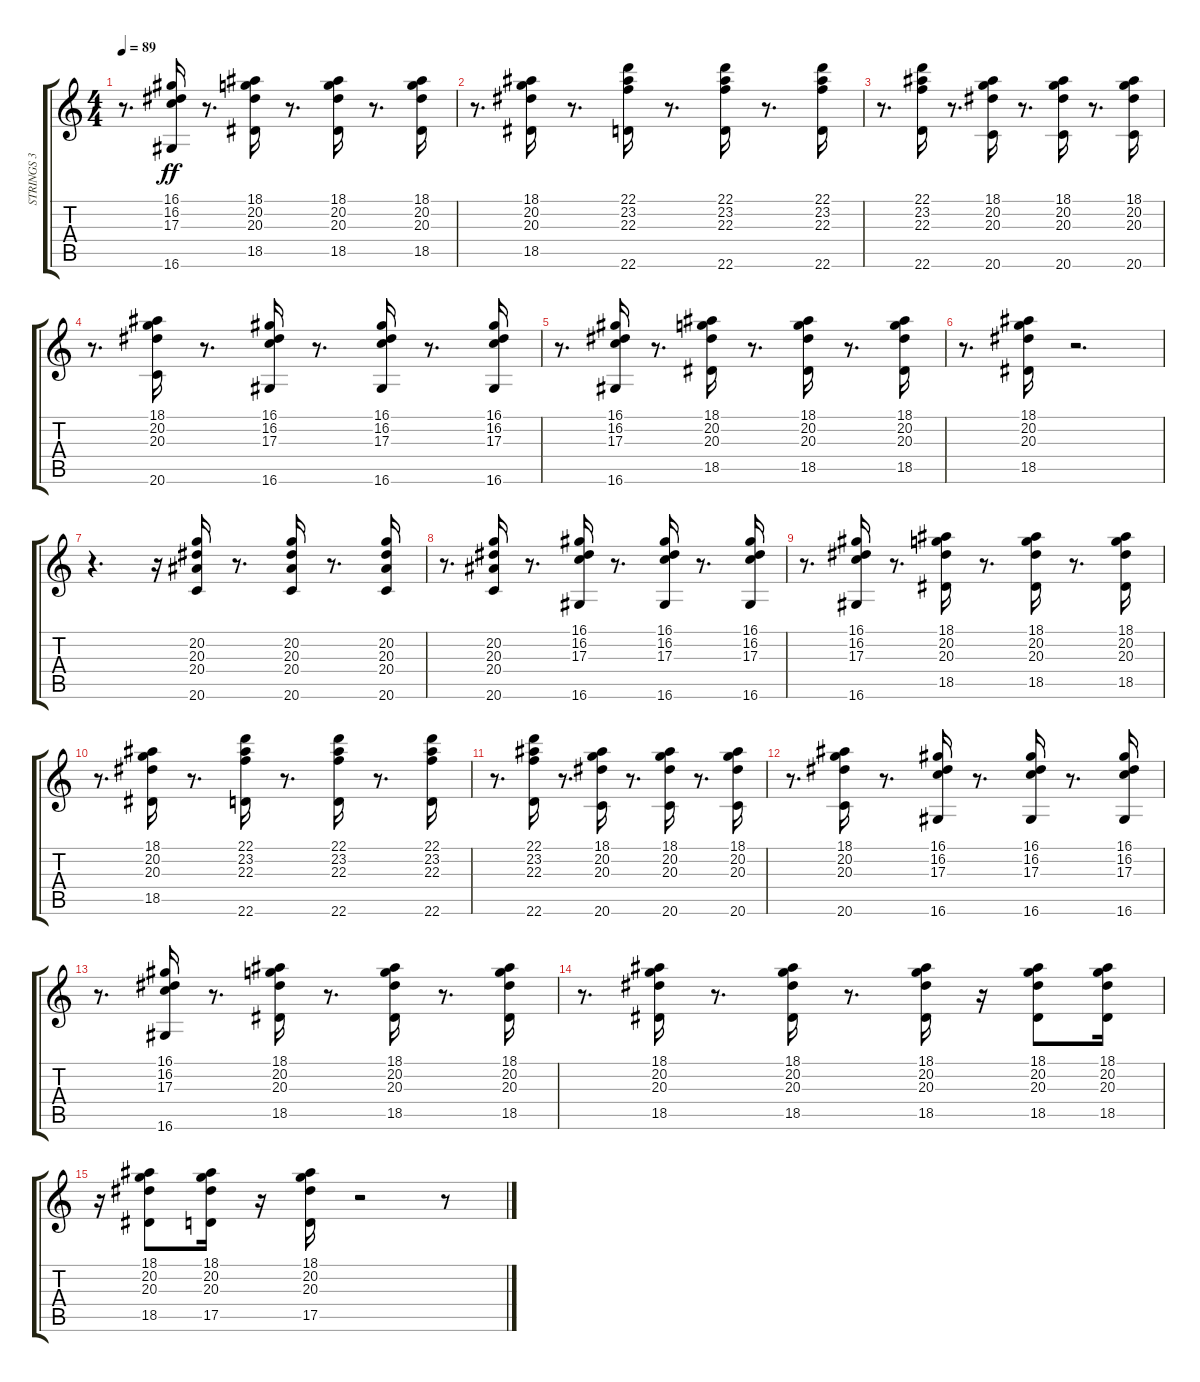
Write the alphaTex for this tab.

\track ("STRINGS 3" "STRINGS 3") {instrument stringensemble1}
\staff {score tabs}
\tuning (E4 B3 G3 D3 A2 E2) {hide}
\ts (4 4)
\tempo 89
\clef g2
\ks c
r.8{d dy ff} (16.1 16.2 17.3 16.6).16 r.8{d} (18.1 20.2 20.3 18.5).16 r.8{d} (18.1 20.2 20.3 18.5).16 r.8{d} (18.1 20.2 20.3 18.5).16 |
r.8{d} (18.1 20.2 20.3 18.5).16 r.8{d} (22.1 23.2 22.3 22.6).16 r.8{d} (22.1 23.2 22.3 22.6).16 r.8{d} (22.1 23.2 22.3 22.6).16 |
r.8{d} (22.1 23.2 22.3 22.6).16 r.8{d} (18.1 20.2 20.3 20.6).16 r.8{d} (18.1 20.2 20.3 20.6).16 r.8{d} (18.1 20.2 20.3 20.6).16 |
r.8{d} (18.1 20.2 20.3 20.6).16 r.8{d} (16.1 16.2 17.3 16.6).16 r.8{d} (16.1 16.2 17.3 16.6).16 r.8{d} (16.1 16.2 17.3 16.6).16 |
r.8{d} (16.1 16.2 17.3 16.6).16 r.8{d} (18.1 20.2 20.3 18.5).16 r.8{d} (18.1 20.2 20.3 18.5).16 r.8{d} (18.1 20.2 20.3 18.5).16 |
r.8{d} (18.1 20.2 20.3 18.5).16 r.2{d} |
r.4{d} r.16 (20.2 20.3 20.4 20.6).16 r.8{d} (20.2 20.3 20.4 20.6).16 r.8{d} (20.2 20.3 20.4 20.6).16 |
r.8{d} (20.2 20.3 20.4 20.6).16 r.8{d} (16.1 16.2 17.3 16.6).16 r.8{d} (16.1 16.2 17.3 16.6).16 r.8{d} (16.1 16.2 17.3 16.6).16 |
r.8{d} (16.1 16.2 17.3 16.6).16 r.8{d} (18.1 20.2 20.3 18.5).16 r.8{d} (18.1 20.2 20.3 18.5).16 r.8{d} (18.1 20.2 20.3 18.5).16 |
r.8{d} (18.1 20.2 20.3 18.5).16 r.8{d} (22.1 23.2 22.3 22.6).16 r.8{d} (22.1 23.2 22.3 22.6).16 r.8{d} (22.1 23.2 22.3 22.6).16 |
r.8{d} (22.1 23.2 22.3 22.6).16 r.8{d} (18.1 20.2 20.3 20.6).16 r.8{d} (18.1 20.2 20.3 20.6).16 r.8{d} (18.1 20.2 20.3 20.6).16 |
r.8{d} (18.1 20.2 20.3 20.6).16 r.8{d} (16.1 16.2 17.3 16.6).16 r.8{d} (16.1 16.2 17.3 16.6).16 r.8{d} (16.1 16.2 17.3 16.6).16 |
r.8{d} (16.1 16.2 17.3 16.6).16 r.8{d} (18.1 20.2 20.3 18.5).16 r.8{d} (18.1 20.2 20.3 18.5).16 r.8{d} (18.1 20.2 20.3 18.5).16 |
r.8{d} (18.1 20.2 20.3 18.5).16 r.8{d} (18.1 20.2 20.3 18.5).16 r.8{d} (18.1 20.2 20.3 18.5).16 r.16 (18.1 20.2 20.3 18.5).8 (18.1 20.2 20.3 18.5).16 |
r.16 (18.1 20.2 20.3 18.5).8 (18.1 20.2 20.3 17.5).16 r.16 (18.1 20.2 20.3 17.5).16 r.2 r.8
